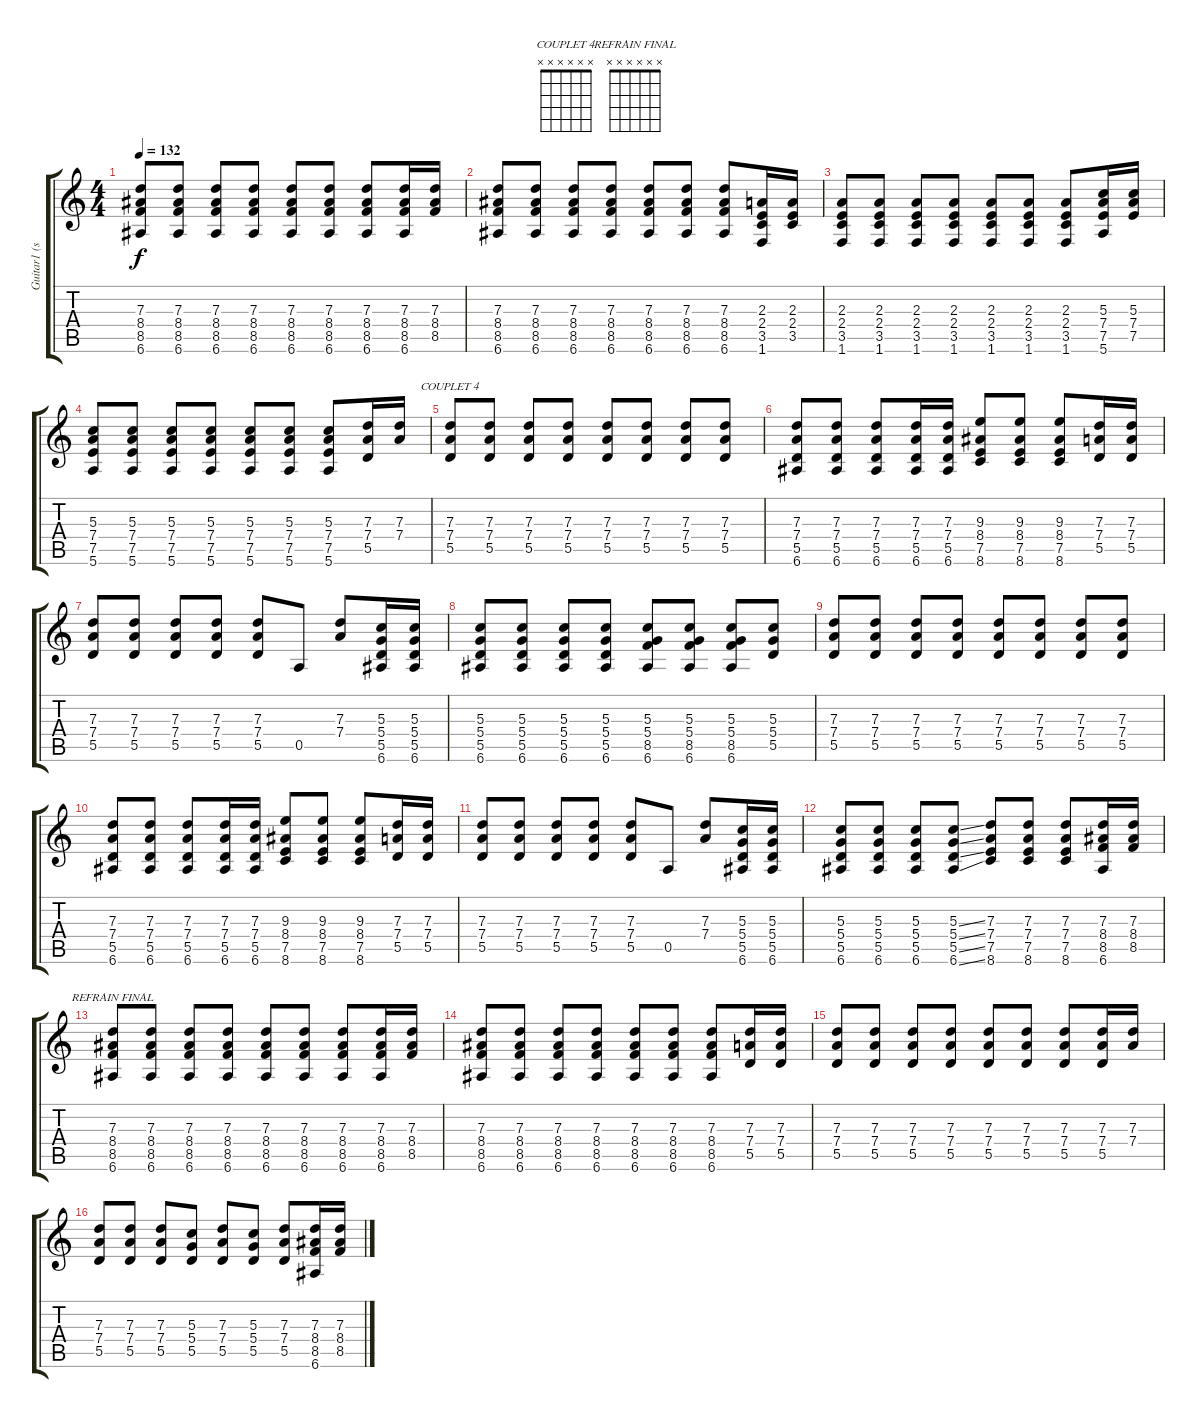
\track ("Guitar1 (son saturé)" "Guitar1 (s") {instrument distortionguitar}
\staff {score tabs}
\tuning (E4 B3 G3 D3 A2 E2) {hide}
\chord ("COUPLET 4" x x x x x x) {firstfret 0}
\chord ("REFRAIN FINAL" x x x x x x) {firstfret 0}
\ts (4 4)
\tempo 132
\clef g2
\ks c
(7.3 8.4 8.5 6.6).8{dy f} (7.3 8.4 8.5 6.6).8 (7.3 8.4 8.5 6.6).8 (7.3 8.4 8.5 6.6).8 (7.3 8.4 8.5 6.6).8 (7.3 8.4 8.5 6.6).8 (7.3 8.4 8.5 6.6).8 (7.3 8.4 8.5 6.6).16 (7.3 8.4 8.5).16 |
(7.3 8.4 8.5 6.6).8 (7.3 8.4 8.5 6.6).8 (7.3 8.4 8.5 6.6).8 (7.3 8.4 8.5 6.6).8 (7.3 8.4 8.5 6.6).8 (7.3 8.4 8.5 6.6).8 (7.3 8.4 8.5 6.6).8 (2.3 2.4 3.5 1.6).16 (2.3 2.4 3.5).16 |
(2.3 2.4 3.5 1.6).8 (2.3 2.4 3.5 1.6).8 (2.3 2.4 3.5 1.6).8 (2.3 2.4 3.5 1.6).8 (2.3 2.4 3.5 1.6).8 (2.3 2.4 3.5 1.6).8 (2.3 2.4 3.5 1.6).8 (5.3 7.4 7.5 5.6).16 (5.3 7.4 7.5).16 |
(5.3 7.4 7.5 5.6).8 (5.3 7.4 7.5 5.6).8 (5.3 7.4 7.5 5.6).8 (5.3 7.4 7.5 5.6).8 (5.3 7.4 7.5 5.6).8 (5.3 7.4 7.5 5.6).8 (5.3 7.4 7.5 5.6).8 (7.3 7.4 5.5).16 (7.3 7.4).16 |
(7.3 7.4 5.5).8{ch "COUPLET 4"} (7.3 7.4 5.5).8 (7.3 7.4 5.5).8 (7.3 7.4 5.5).8 (7.3 7.4 5.5).8 (7.3 7.4 5.5).8 (7.3 7.4 5.5).8 (7.3 7.4 5.5).8 |
(7.3 7.4 5.5 6.6).8 (7.3 7.4 5.5 6.6).8 (7.3 7.4 5.5 6.6).8 (7.3 7.4 5.5 6.6).16 (7.3 7.4 5.5 6.6).16 (9.3 8.4 7.5 8.6).8 (9.3 8.4 7.5 8.6).8 (9.3 8.4 7.5 8.6).8 (7.3 7.4 5.5).16 (7.3 7.4 5.5).16 |
(7.3 7.4 5.5).8 (7.3 7.4 5.5).8 (7.3 7.4 5.5).8 (7.3 7.4 5.5).8 (7.3 7.4 5.5).8 0.5.8 (7.3 7.4).8 (5.3 5.4 5.5 6.6).16 (5.3 5.4 5.5 6.6).16 |
(5.3 5.4 5.5 6.6).8 (5.3 5.4 5.5 6.6).8 (5.3 5.4 5.5 6.6).8 (5.3 5.4 5.5 6.6).8 (5.3 5.4 8.5 6.6).8 (5.3 5.4 8.5 6.6).8 (5.3 5.4 8.5 6.6).8 (5.3 5.4 5.5).8 |
(7.3 7.4 5.5).8 (7.3 7.4 5.5).8 (7.3 7.4 5.5).8 (7.3 7.4 5.5).8 (7.3 7.4 5.5).8 (7.3 7.4 5.5).8 (7.3 7.4 5.5).8 (7.3 7.4 5.5).8 |
(7.3 7.4 5.5 6.6).8 (7.3 7.4 5.5 6.6).8 (7.3 7.4 5.5 6.6).8 (7.3 7.4 5.5 6.6).16 (7.3 7.4 5.5 6.6).16 (9.3 8.4 7.5 8.6).8 (9.3 8.4 7.5 8.6).8 (9.3 8.4 7.5 8.6).8 (7.3 7.4 5.5).16 (7.3 7.4 5.5).16 |
(7.3 7.4 5.5).8 (7.3 7.4 5.5).8 (7.3 7.4 5.5).8 (7.3 7.4 5.5).8 (7.3 7.4 5.5).8 0.5.8 (7.3 7.4).8 (5.3 5.4 5.5 6.6).16 (5.3 5.4 5.5 6.6).16 |
(5.3 5.4 5.5 6.6).8 (5.3 5.4 5.5 6.6).8 (5.3 5.4 5.5 6.6).8 (5.3{ss} 5.4{ss} 5.5{ss} 6.6{ss}).8 (7.3 7.4 7.5 8.6).8 (7.3 7.4 7.5 8.6).8 (7.3 7.4 7.5 8.6).8 (7.3 8.4 8.5 6.6).16 (7.3 8.4 8.5).16 |
(7.3 8.4 8.5 6.6).8{ch "REFRAIN FINAL"} (7.3 8.4 8.5 6.6).8 (7.3 8.4 8.5 6.6).8 (7.3 8.4 8.5 6.6).8 (7.3 8.4 8.5 6.6).8 (7.3 8.4 8.5 6.6).8 (7.3 8.4 8.5 6.6).8 (7.3 8.4 8.5 6.6).16 (7.3 8.4 8.5).16 |
(7.3 8.4 8.5 6.6).8 (7.3 8.4 8.5 6.6).8 (7.3 8.4 8.5 6.6).8 (7.3 8.4 8.5 6.6).8 (7.3 8.4 8.5 6.6).8 (7.3 8.4 8.5 6.6).8 (7.3 8.4 8.5 6.6).8 (7.3 7.4 5.5).16 (7.3 7.4 5.5).16 |
(7.3 7.4 5.5).8 (7.3 7.4 5.5).8 (7.3 7.4 5.5).8 (7.3 7.4 5.5).8 (7.3 7.4 5.5).8 (7.3 7.4 5.5).8 (7.3 7.4 5.5).8 (7.3 7.4 5.5).16 (7.3 7.4).16 |
(7.3 7.4 5.5).8 (7.3 7.4 5.5).8 (7.3 7.4 5.5).8 (5.3 5.4 5.5).8 (7.3 7.4 5.5).8 (5.3 5.4 5.5).8 (7.3 7.4 5.5).8 (7.3 8.4 8.5 6.6).16 (7.3 8.4 8.5).16
